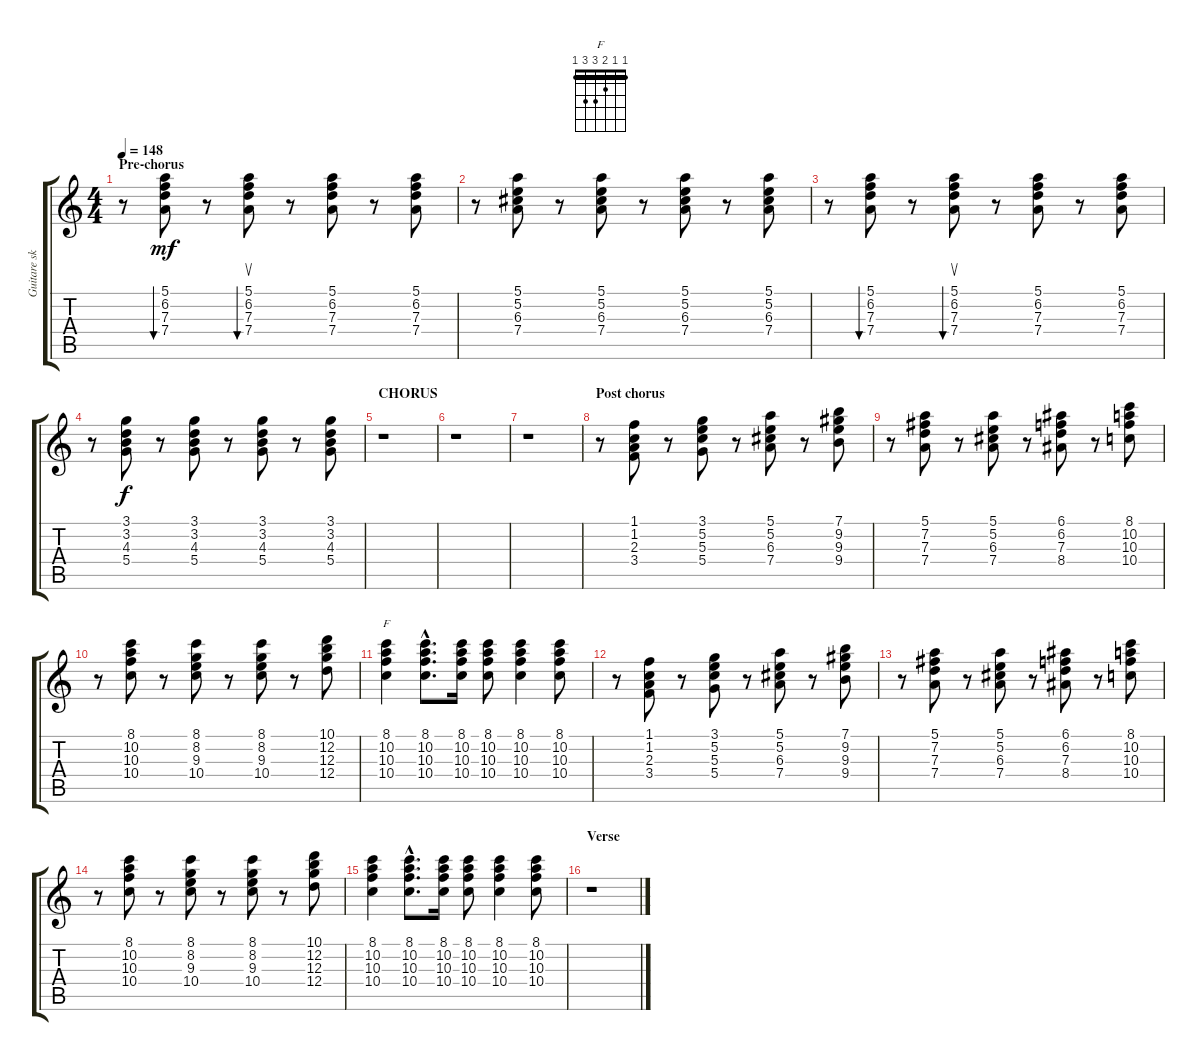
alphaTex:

\track ("Guitare ska" "Guitare sk") {instrument electricguitarclean}
\staff {score tabs}
\tuning (E4 B3 G3 D3 A2 E2) {hide}
\chord ("F" 1 1 2 3 3 1) {barre 1}
\ts (4 4)
\section ("" "Pre-chorus")
\tempo 148
\clef g2
\ks c
r.8{dy mf} (5.1 6.2 7.3 7.4).8{bu 30} r.8 (5.1 6.2 7.3 7.4).8{su bu 30} r.8 (5.1 6.2 7.3 7.4).8 r.8 (5.1 6.2 7.3 7.4).8 |
r.8 (5.1 5.2 6.3 7.4).8 r.8 (5.1 5.2 6.3 7.4).8 r.8 (5.1 5.2 6.3 7.4).8 r.8 (5.1 5.2 6.3 7.4).8 |
r.8 (5.1 6.2 7.3 7.4).8{bu 30} r.8 (5.1 6.2 7.3 7.4).8{su bu 30} r.8 (5.1 6.2 7.3 7.4).8 r.8 (5.1 6.2 7.3 7.4).8 |
r.8 (3.1 3.2 4.3 5.4).8{dy f} r.8 (3.1 3.2 4.3 5.4).8 r.8 (3.1 3.2 4.3 5.4).8 r.8 (3.1 3.2 4.3 5.4).8 |
\section ("" "CHORUS")
r.1 |
r.1 |
r.1 |
\section ("" "Post chorus")
r.8 (1.1 1.2 2.3 3.4).8 r.8 (3.1 5.2 5.3 5.4).8 r.8 (5.1 5.2 6.3 7.4).8 r.8 (7.1 9.2 9.3 9.4).8 |
r.8 (5.1 7.2 7.3 7.4).8 r.8 (5.1 5.2 6.3 7.4).8 r.8 (6.1 6.2 7.3 8.4).8 r.8 (8.1 10.2 10.3 10.4).8 |
r.8 (8.1 10.2 10.3 10.4).8 r.8 (8.1 8.2 9.3 10.4).8 r.8 (8.1 8.2 9.3 10.4).8 r.8 (10.1 12.2 12.3 12.4).8 |
(8.1 10.2 10.3 10.4).4{ch "F"} (8.1{hac} 10.2{hac} 10.3{hac} 10.4{hac}).8{d} (8.1 10.2 10.3 10.4).16 (8.1 10.2 10.3 10.4).8 (8.1 10.2 10.3 10.4).4 (8.1 10.2 10.3 10.4).8 |
r.8 (1.1 1.2 2.3 3.4).8 r.8 (3.1 5.2 5.3 5.4).8 r.8 (5.1 5.2 6.3 7.4).8 r.8 (7.1 9.2 9.3 9.4).8 |
r.8 (5.1 7.2 7.3 7.4).8 r.8 (5.1 5.2 6.3 7.4).8 r.8 (6.1 6.2 7.3 8.4).8 r.8 (8.1 10.2 10.3 10.4).8 |
r.8 (8.1 10.2 10.3 10.4).8 r.8 (8.1 8.2 9.3 10.4).8 r.8 (8.1 8.2 9.3 10.4).8 r.8 (10.1 12.2 12.3 12.4).8 |
(8.1 10.2 10.3 10.4).4 (8.1{hac} 10.2{hac} 10.3{hac} 10.4{hac}).8{d} (8.1 10.2 10.3 10.4).16 (8.1 10.2 10.3 10.4).8 (8.1 10.2 10.3 10.4).4 (8.1 10.2 10.3 10.4).8 |
\section ("" "Verse")
r.1
